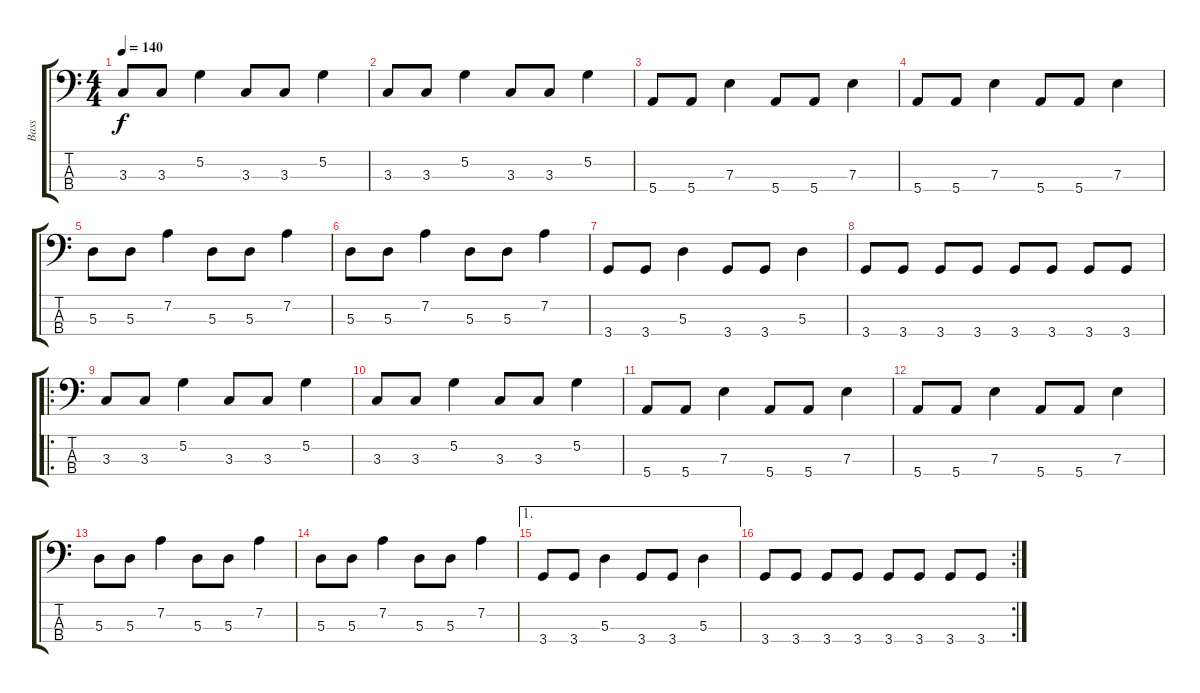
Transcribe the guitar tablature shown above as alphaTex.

\track ("Bass" "Bass") {instrument electricbasspick}
\staff {score tabs}
\tuning (G2 D2 A1 E1) {hide}
\ts (4 4)
\tempo 140
\clef f4
\ks c
3.3.8{dy f instrument electricbasspick} 3.3.8 5.2.4 3.3.8 3.3.8 5.2.4 |
3.3.8 3.3.8 5.2.4 3.3.8 3.3.8 5.2.4 |
5.4.8 5.4.8 7.3.4 5.4.8 5.4.8 7.3.4 |
5.4.8 5.4.8 7.3.4 5.4.8 5.4.8 7.3.4 |
5.3.8 5.3.8 7.2.4 5.3.8 5.3.8 7.2.4 |
5.3.8 5.3.8 7.2.4 5.3.8 5.3.8 7.2.4 |
3.4.8 3.4.8 5.3.4 3.4.8 3.4.8 5.3.4 |
3.4.8 3.4.8 3.4.8 3.4.8 3.4.8 3.4.8 3.4.8 3.4.8 |
\ro
3.3.8 3.3.8 5.2.4 3.3.8 3.3.8 5.2.4 |
3.3.8 3.3.8 5.2.4 3.3.8 3.3.8 5.2.4 |
5.4.8 5.4.8 7.3.4 5.4.8 5.4.8 7.3.4 |
5.4.8 5.4.8 7.3.4 5.4.8 5.4.8 7.3.4 |
5.3.8 5.3.8 7.2.4 5.3.8 5.3.8 7.2.4 |
5.3.8 5.3.8 7.2.4 5.3.8 5.3.8 7.2.4 |
\ae 1
3.4.8 3.4.8 5.3.4 3.4.8 3.4.8 5.3.4 |
\rc 2
3.4.8 3.4.8 3.4.8 3.4.8 3.4.8 3.4.8 3.4.8 3.4.8
